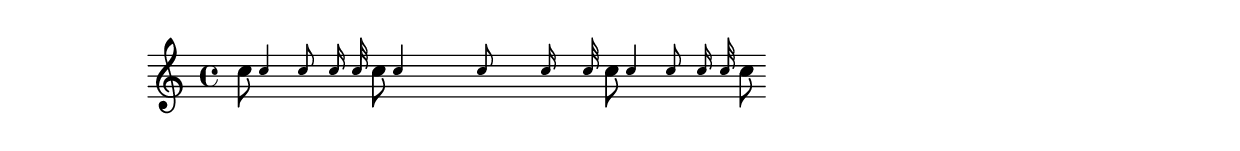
%% DO NOT EDIT this file manually; it is automatically
%% generated from LSR http://lsr.dsi.unimi.it
%% Make any changes in LSR itself, or in Documentation/snippets/new/ ,
%% and then run scripts/auxiliar/makelsr.py
%%
%% This file is in the public domain.
\version "2.12.2"

\header {
  lsrtags = "rhythms, tweaks-and-overrides"

%% Translation of GIT committish: fa19277d20f8ab0397c560eb0e7b814bd804ecec
  texidoces = "
Se puede ajustar la separación entre las notas de adorno utilizando la
propiedad @code{spacing-increment} de @code{Score.GraceSpacing}.

"

  doctitlees = "Ajuste del espaciado de las notas de adorno"

  texidoc = "
The space given to grace notes can be adjusted using the
@code{spacing-increment} property of @code{Score.GraceSpacing}.

"
  doctitle = "Adjusting grace note spacing"
} % begin verbatim

graceNotes = {
  \grace { c4 c8 c16 c32 }
  c8
}

\relative c'' {
  c8
  \graceNotes
  \override Score.GraceSpacing #'spacing-increment = #2.0
  \graceNotes
  \revert Score.GraceSpacing #'spacing-increment
  \graceNotes
}

